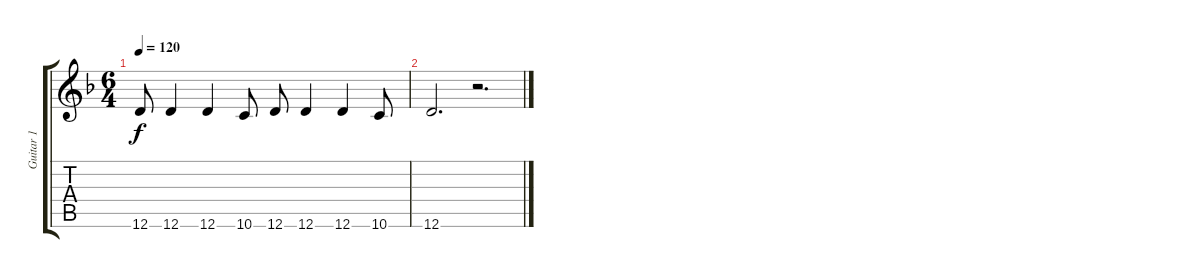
\track ("Guitar 1" "Guitar 1") {instrument distortionguitar}
\staff {score tabs}
\tuning (D4 A3 F3 D3 A2 D2) {hide}
\ts (6 4)
\tempo 120
\clef g2
\ks f
12.6.8{dy f} 12.6.4 12.6.4 10.6.8 12.6.8 12.6.4 12.6.4 10.6.8 |
12.6.2{d} r.2{d}
